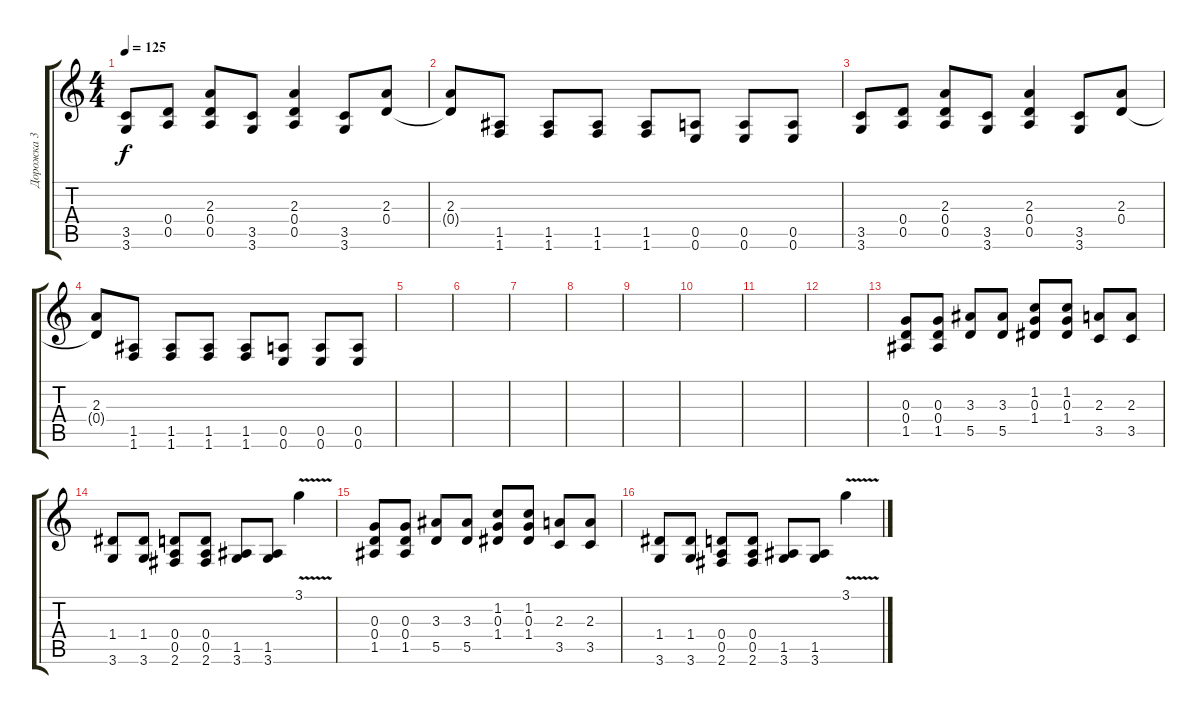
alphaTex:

\track ("Дорожка 3" "Дорожка 3") {instrument overdrivenguitar}
\staff {score tabs}
\tuning (E4 B3 G3 D3 A2 E2) {hide}
\ts (4 4)
\tempo 125
\clef g2
\ks c
(3.5 3.6).8{dy f} (0.4 0.5).8 (2.3 0.4 0.5).8 (3.5 3.6).8 (2.3 0.4 0.5).4 (3.5 3.6).8 (2.3 0.4).8 |
(2.3 0.4{t}).8 (1.5 1.6).8 (1.5 1.6).8 (1.5 1.6).8 (1.5 1.6).8 (0.5 0.6).8 (0.5 0.6).8 (0.5 0.6).8 |
(3.5 3.6).8 (0.4 0.5).8 (2.3 0.4 0.5).8 (3.5 3.6).8 (2.3 0.4 0.5).4 (3.5 3.6).8 (2.3 0.4).8 |
(2.3 0.4{t}).8 (1.5 1.6).8 (1.5 1.6).8 (1.5 1.6).8 (1.5 1.6).8 (0.5 0.6).8 (0.5 0.6).8 (0.5 0.6).8 |
|
|
|
|
|
|
|
|
(0.3 0.4 1.5).8 (0.3 0.4 1.5).8 (3.3 5.5).8 (3.3 5.5).8 (1.2 0.3 1.4).8 (1.2 0.3 1.4).8 (2.3 3.5).8 (2.3 3.5).8 |
(1.4 3.6).8 (1.4 3.6).8 (0.4 0.5 2.6).8 (0.4 0.5 2.6).8 (1.5 3.6).8 (1.5 3.6).8 3.1{v}.4 |
(0.3 0.4 1.5).8 (0.3 0.4 1.5).8 (3.3 5.5).8 (3.3 5.5).8 (1.2 0.3 1.4).8 (1.2 0.3 1.4).8 (2.3 3.5).8 (2.3 3.5).8 |
(1.4 3.6).8 (1.4 3.6).8 (0.4 0.5 2.6).8 (0.4 0.5 2.6).8 (1.5 3.6).8 (1.5 3.6).8 3.1{v}.4
